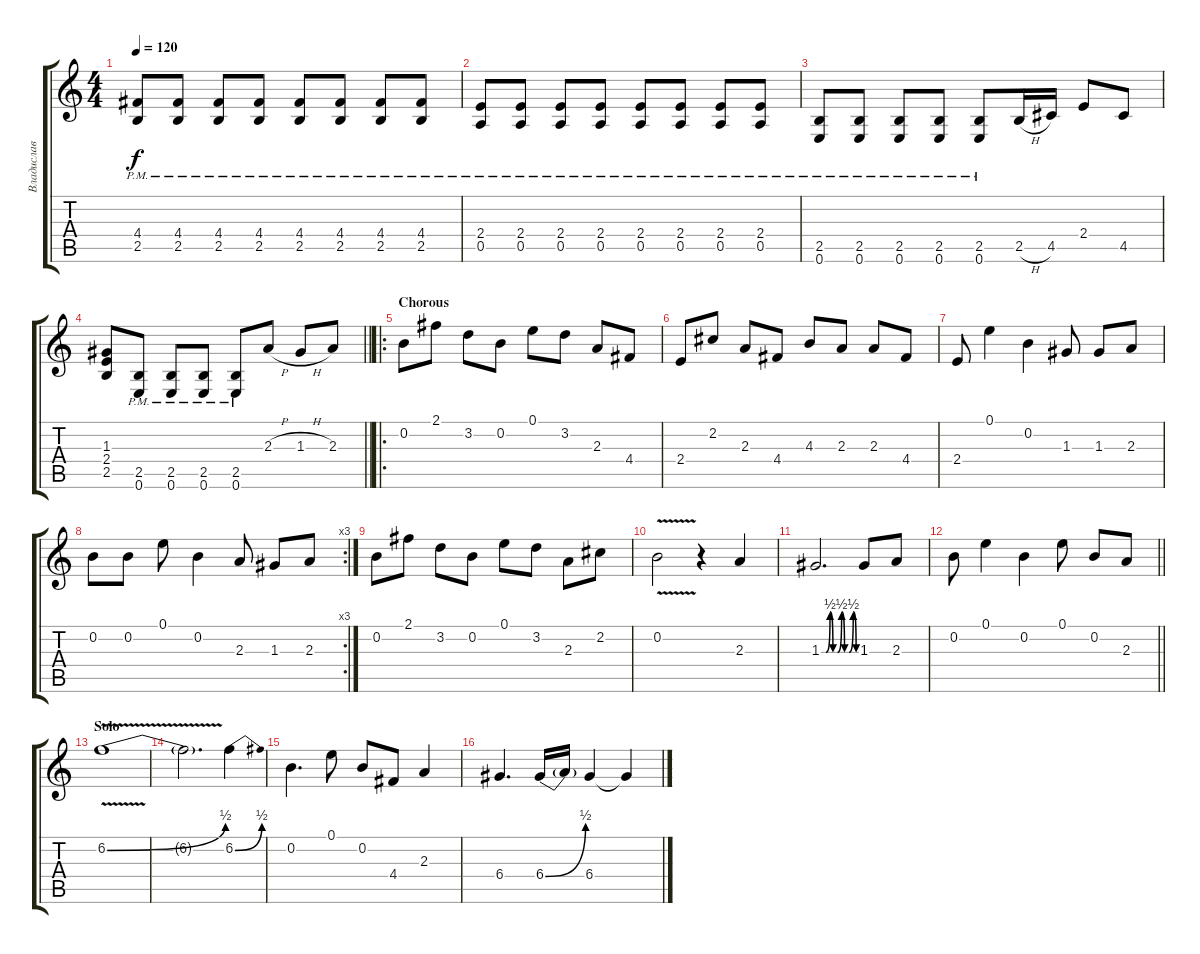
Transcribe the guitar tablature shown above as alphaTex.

\track ("Владислав Щербин" "Владислав ") {instrument overdrivenguitar}
\staff {score tabs}
\tuning (E4 B3 G3 D3 A2 E2) {hide}
\ts (4 4)
\tempo 120
\clef g2
\ks c
(4.4{pm} 2.5{pm}).8{dy f} (4.4{pm} 2.5{pm}).8 (4.4{pm} 2.5{pm}).8 (4.4{pm} 2.5{pm}).8 (4.4{pm} 2.5{pm}).8 (4.4{pm} 2.5{pm}).8 (4.4{pm} 2.5{pm}).8 (4.4{pm} 2.5{pm}).8 |
(2.4{pm} 0.5{pm}).8 (2.4{pm} 0.5{pm}).8 (2.4{pm} 0.5{pm}).8 (2.4{pm} 0.5{pm}).8 (2.4{pm} 0.5{pm}).8 (2.4{pm} 0.5{pm}).8 (2.4{pm} 0.5{pm}).8 (2.4{pm} 0.5{pm}).8 |
(2.5{pm} 0.6{pm}).8 (2.5{pm} 0.6{pm}).8 (2.5{pm} 0.6{pm}).8 (2.5{pm} 0.6{pm}).8 (2.5{pm} 0.6{pm}).8 2.5{h}.16 4.5.16 2.4.8 4.5.8 |
\barLineRight lightlight
(1.3 2.4 2.5).8 (2.5{pm} 0.6{pm}).8 (2.5{pm} 0.6{pm}).8 (2.5{pm} 0.6{pm}).8 (2.5{pm} 0.6{pm}).8 2.3{h}.8 1.3{h}.8 2.3.8 |
\ro
\section ("" "Chorous")
0.2.8 2.1.8 3.2.8 0.2.8 0.1.8 3.2.8 2.3.8 4.4.8 |
2.4.8 2.2.8 2.3.8 4.4.8 4.3.8 2.3.8 2.3.8 4.4.8 |
2.4.8 0.1.4 0.2.4 1.3.8 1.3.8 2.3.8 |
\rc 3
0.2.8 0.2.8 0.1.8 0.2.4 2.3.8 1.3.8 2.3.8 |
0.2.8 2.1.8 3.2.8 0.2.8 0.1.8 3.2.8 2.3.8 2.2.8 |
0.2{v}.2 r.4 2.3.4 |
1.3{be (custom 0 0 8 0 15 2 20 0 28 0 35 2 40 0 48 0 55 2 60 0)}.2{d} 1.3.8 2.3.8 |
\barLineRight lightlight
0.2.8 0.1.4 0.2.4 0.1.8 0.2.8 2.3.8 |
\section ("" "Solo")
6.2{be (bend 0 0 60 2) v}.1 |
6.2{t}.2{d} 6.2{be (bend 0 0 60 2)}.4 |
0.2.4{d} 0.1.8 0.2.8 4.4.8 2.3.4 |
6.4.4{d} 6.4{be (bend 0 0 60 2)}.16 6.4{t}.16 6.4.4 6.4{t}.4
